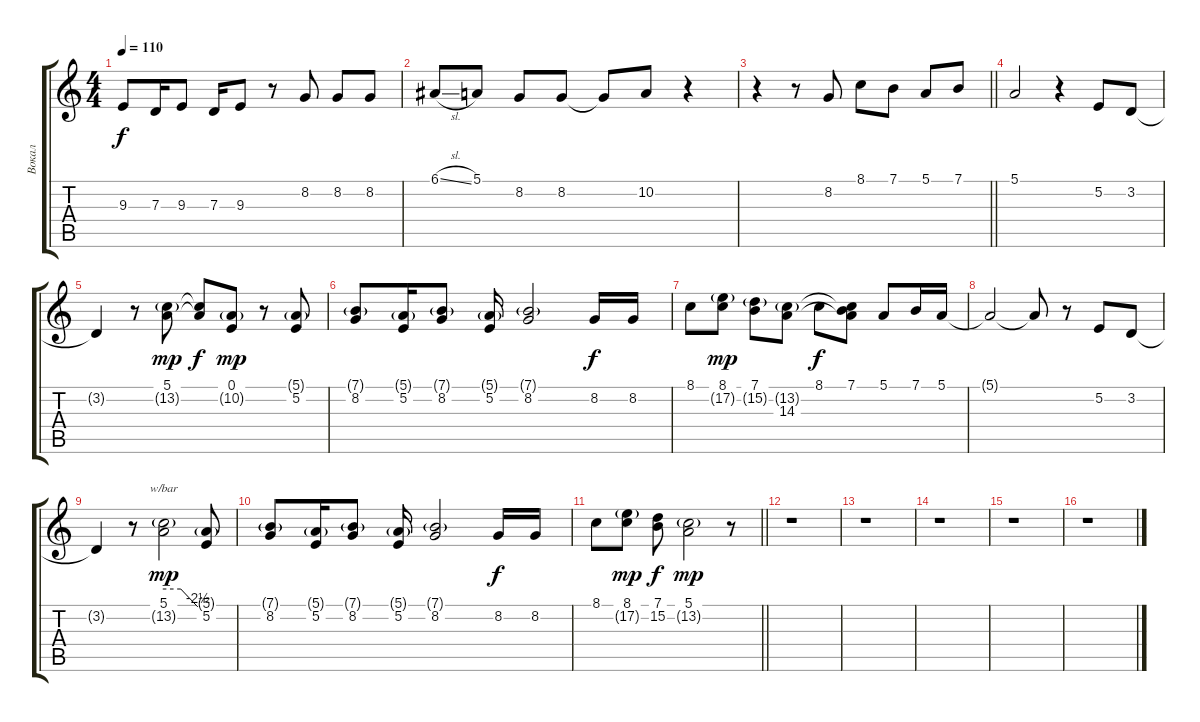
\track ("Вокал" "Вокал") {instrument sopranosax}
\staff {score tabs}
\tuning (E4 B3 G3 D3 A2 E2) {hide}
\ts (4 4)
\tempo 110
\clef g2
\ks c
9.3.8{dy f} 7.3.16 9.3.8 7.3.16 9.3.8 r.8 8.2.8 8.2.8 8.2.8 |
6.1{sl}.8 5.1.8 8.2.8 8.2.8 8.2{t}.8 10.2.8 r.4 |
\barLineRight lightlight
r.4 r.8 8.2.8 8.1.8 7.1.8 5.1.8 7.1.8 |
5.1.2 r.4 5.2.8 3.2.8 |
3.2{t}.4 r.8 (5.1 13.2{g}).8{dy mp} (5.1{t} 13.2{t}).8{dy f} (0.1 10.2{g}).8{dy mp} r.8 (5.1{g} 5.2).8 |
(7.1{g} 8.2).8 (5.1{g} 5.2).16 (7.1{g} 8.2).8 (5.1{g} 5.2).16 (7.1{g} 8.2).2 8.2.16{dy f} 8.2.16 |
8.1.8 (8.1 17.2{g}).8{dy mp} (7.1 15.2{g}).8 (13.2{g} 14.3).8 8.1.8{dy f} (7.1 13.2{t} 14.3{t}).8 5.1.8 7.1.16 5.1.16 |
5.1{t}.2 5.1{t}.8 r.8 5.2.8 3.2.8 |
3.2{t}.4 r.8 (5.1 13.2{g}).2{tbe (custom default 0 0 30 0 60 -10) dy mp} (5.1{g} 5.2).8 |
(7.1{g} 8.2).8 (5.1{g} 5.2).16 (7.1{g} 8.2).8 (5.1{g} 5.2).16 (7.1{g} 8.2).2 8.2.16{dy f} 8.2.16 |
\barLineRight lightlight
8.1.8 (8.1 17.2{g}).8{dy mp} (7.1 15.2).8{dy f} (5.1 13.2{g}).2{dy mp} r.8 |
\section ("" "")
r.1 |
r.1 |
r.1 |
r.1 |
r.1
